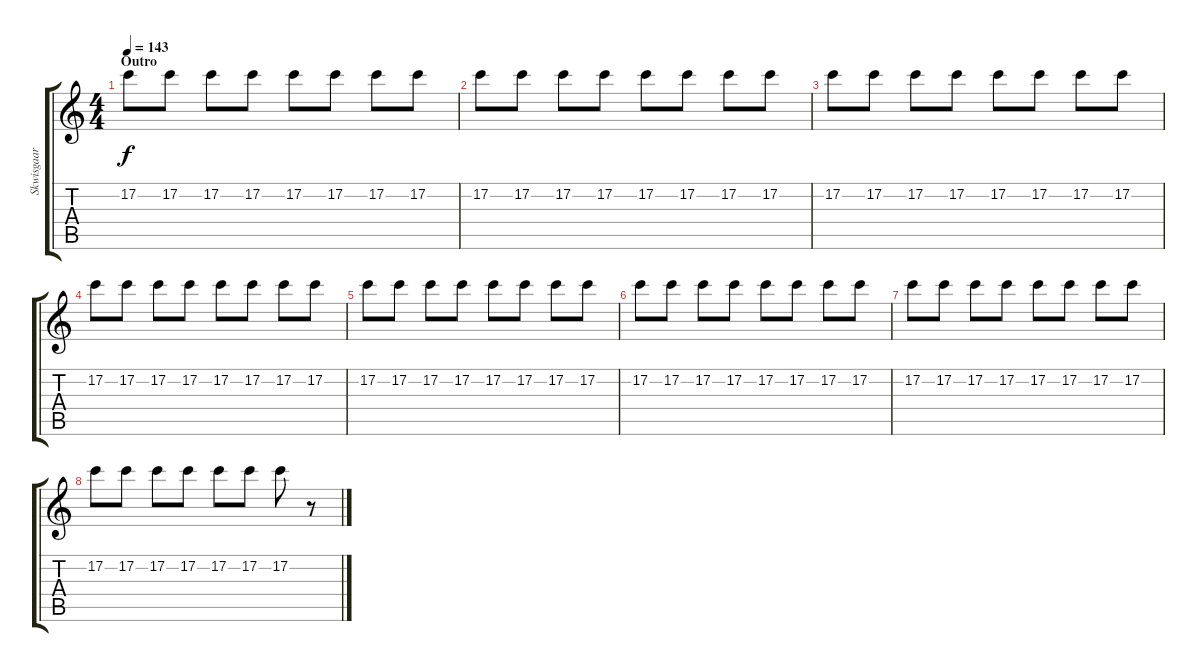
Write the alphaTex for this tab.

\track ("Skwisgaar Skwigelf (Solo Guitar)" "Skwisgaar ") {instrument distortionguitar}
\staff {score tabs}
\tuning (C4 G3 Eb3 Bb2 F2 C2) {hide}
\ts (4 4)
\section ("" "Outro")
\tempo 143
\clef g2
\ks c
17.2.8{dy f} 17.2.8 17.2.8 17.2.8 17.2.8 17.2.8 17.2.8 17.2.8 |
17.2.8 17.2.8 17.2.8 17.2.8 17.2.8 17.2.8 17.2.8 17.2.8 |
17.2.8 17.2.8 17.2.8 17.2.8 17.2.8 17.2.8 17.2.8 17.2.8 |
17.2.8 17.2.8 17.2.8 17.2.8 17.2.8 17.2.8 17.2.8 17.2.8 |
17.2.8 17.2.8 17.2.8 17.2.8 17.2.8 17.2.8 17.2.8 17.2.8 |
17.2.8 17.2.8 17.2.8 17.2.8 17.2.8 17.2.8 17.2.8 17.2.8 |
17.2.8 17.2.8 17.2.8 17.2.8 17.2.8 17.2.8 17.2.8 17.2.8 |
17.2.8 17.2.8 17.2.8 17.2.8 17.2.8 17.2.8 17.2.8 r.8
